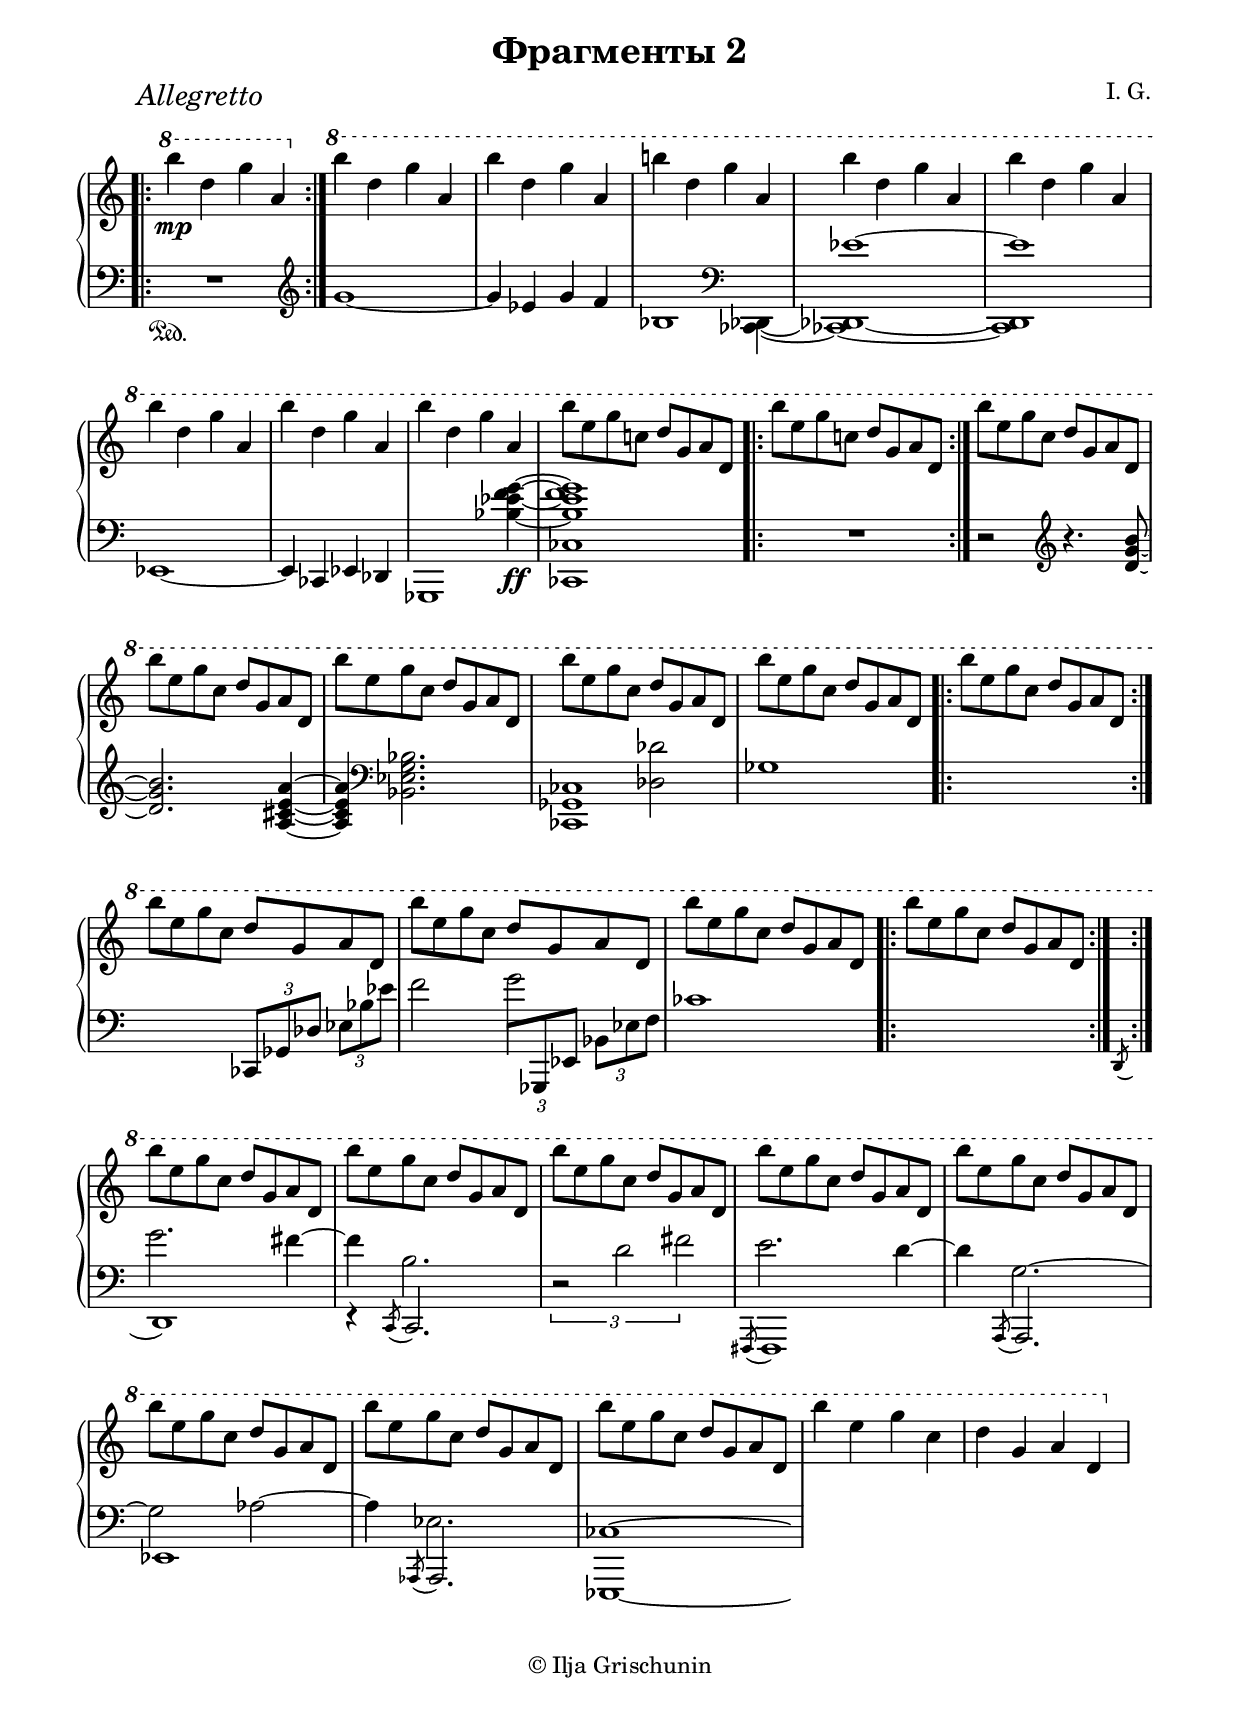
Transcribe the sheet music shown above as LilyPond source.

\version "2.19.15"
%\version "2.18.0"

\language "deutsch"

\header {
  title = "Фрагменты 2"
  composer = "I. G."
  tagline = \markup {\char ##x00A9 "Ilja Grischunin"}
}

#(set-default-paper-size "a4" 'landscape)
\paper {
  #(set-paper-size "a4")
  top-system-spacing.basic-distance = #25
  top-markup-spacing.basic-distance = #8
  markup-system-spacing.basic-distance = #26
  system-system-spacing.basic-distance = #20
  last-bottom-spacing.basic-distance = #25
  left-margin = 15
  right-margin = 15
}

\layout {
  indent = 0
  %ragged-right = ##t
  ragged-last = ##t
  \context {
    \PianoStaff
    \consists #Span_stem_engraver
  }
  \context{
    \Score
    %\override StaffGrouper.staff-staff-spacing.basic-distance = #15
    \remove "Bar_number_engraver"
  }
}

%%%%%%%%% SCRIPTS %%%%%%%%%
top = \change Staff = "RH"
bot = \change Staff = "LH"

xLV = #(define-music-function (parser location further) (number?) #{
  \once \override LaissezVibrerTie.X-extent = #'(0 . 0)
  \once \override LaissezVibrerTie.details.note-head-gap = #(/
                                                                  further -2)
  \once \override LaissezVibrerTie.extra-offset = #(cons (/
                                                             further 2) 0)
         #})

%%%%%%%%%%% RH %%%%%%%%%%%%
rechts = \relative {
  \clef treble
  \time 2/2
  \once\override Score.RehearsalMark.extra-offset = #'(6 . 2)
  \mark \markup {\italic Allegretto}
  \override Staff.TimeSignature.stencil = ##f
  \bar ".|:"
  \ottava #1
  \set Staff.ottavation = #"8"
  h'''\mp d, g a,
  \bar ":|."
  \ottava #0
  \ottava #1
  \set Staff.ottavation = #"8"
  \repeat unfold 2 {h' d, g a,}
  h'! d, g a,
  \repeat unfold 5 {h' d, g a,}
  h'8 e, g c,! d g, a d,
  \bar ".|:"
  h'' e, g c,! d g, a d,
  \bar ":|."
  \repeat unfold 5 {h'' e, g c, d g, a d,}
  \bar ".|:"
  h'' e, g c, d g, a d,
  \bar ":|."
  \repeat unfold 3 {h'' e, g c, d g, a d,}
  \bar ".|:"
  h'' e, g c, d g, a d,
  \bar ":|."
  \repeat unfold 8 {h'' e, g c, d g, a d,}
  h''4 e, g c, d g, a d,
}
%%%%%%%%%%% LH %%%%%%%%%%%%
links = \relative {
  \clef bass
  \time 2/2
  \override Staff.TimeSignature.stencil = ##f
  \bar ".|:"
  R1\sustainOn
  \bar ":|."
  \clef treble
  g'1~ g4 es g f
  \override Stem.stencil = ##f
  \tweak #'duration-log #0
  b,2
  \revert Stem.stencil
  \clef bass
  s4
  <<
    {
      s4 es1~ es
    }
    \\
    {
      <ces,, des>4~ <ces! des!>1~ <ces des>
    }
  >>
  es1~ es4 ces es des
  <<
    {
      s2.
      \stemDown
      <b''_~ es_~ f~ g~>4\ff q1
    }
    \\
    {
      ges,,1 <ces ces'>
    }
  >>
  \bar ".|:"
  R1
  \bar ":|."
  r2
  \clef treble
  r4. <d'' g h>8~ q2. <a cis e a>4~ q
  \clef bass
  <b, es g b>2.
  <<
    {
      s2
      \stemDown
      <des des'>
    }
    \\
    {
      <ces, ges' ces>1
    }
  >>
  ges''1
  \bar ".|:"
  s1
  \bar ":|."
  s2
  \once \override TupletBracket.bracket-visibility = ##f
  \tuplet 3/2 4 {
    ces,,8[ ges' des'] es[ b' es]
  }
  f2
  <<
    {
      \stemDown
      g2
    }
    \\
    {
      \stemUp
      \tuplet 3/2 4 {
        \once\override Beam.positions = #'(.5 . 2)
        \once \hide NoteHead
        \once \override Stem.X-offset = #-.4
        f,,8[ ges, es']
        \stemDown
        b'[ es f]
      }
    }
  >>
  ces'1
  \bar ".|:"
  s1
  \bar ":|."
  <<
    {
      \stemDown
      g'2. fis4~ fis h,2.
    }
    \\
    {
      \acciaccatura {\stemUp d,,8} d1 r4
      \acciaccatura c8 c2.
    }
  >>
  \tuplet 3/2 {r2 d'' fis}
  <<
    {
      \stemDown
      e2. d4~ d g,2.~ g2 as~ as4 es2.
    }
    \\
    {
      \acciaccatura {\stemUp fis,,8} fis1 s4
      \acciaccatura a8 a2. es'1 s4
      \acciaccatura as,8 as2.
    }
  >>
  \xLV #15 <es ces''>1\laissezVibrer
}
%%%%%%%%%%%%%%%%%%%%%%
\score {
  \new PianoStaff <<
    \new Staff = "RH" \rechts
    \new Staff = "LH" \links
  >>
}